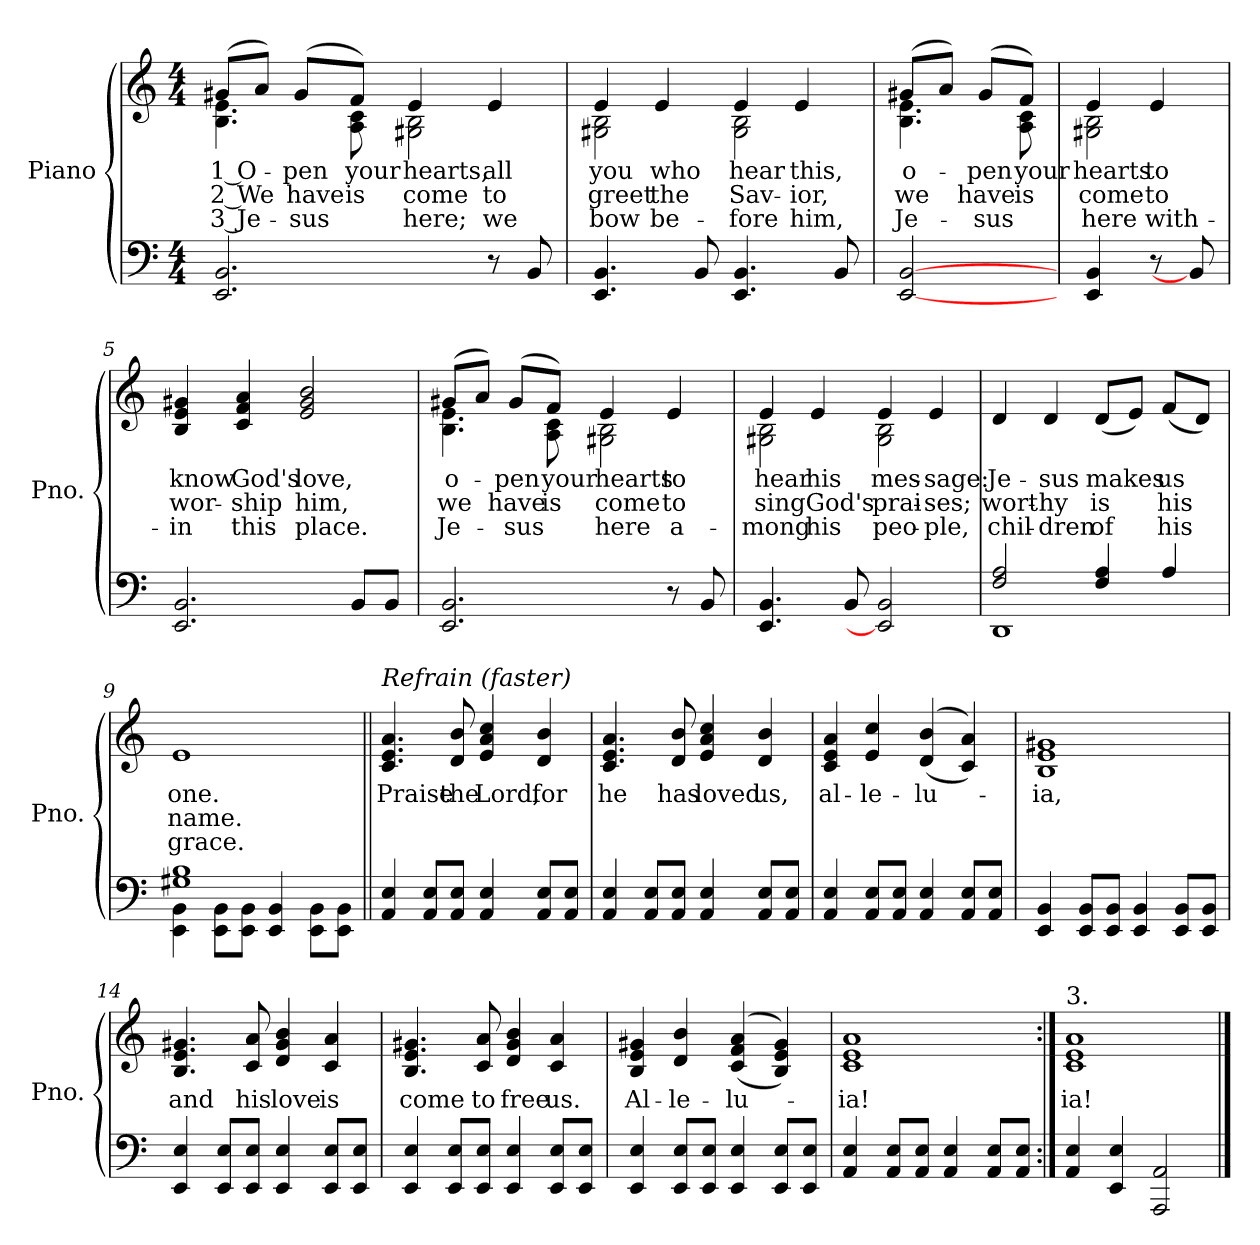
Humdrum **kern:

**kern	**kern	**text	**text	**text
*part2	*part1	*part1	*part1	*part1
*staff2	*staff1	*staff1	*staff1	*staff1
*I"Piano	*I"Piano	*	*	*
*I'Pno.	*I'Pno.	*	*	*
!!LO:PB:g=z
*clefF4	*clefG2	*	*	*
*k[]	*k[]	*	*	*
*C:	*C:	*	*	*
*M4/4	*M4/4	*	*	*
=1	=1	=1	=1	=1
!	!	!LO:LY:b:color=#000000	!LO:LY:b:color=#000000	!LO:LY:b:color=#000000
*	*^	*	*	*
2.EEi/ 2.BBi	(8g#Xi/L	4.Bi\ 4.ei	1 O-	2 We	3 Je-
.	8ai/J)	.	.	.	.
!	!	!	!LO:LY:b:color=#000000	!LO:LY:b:color=#000000	!LO:LY:b:color=#000000
.	(8g#i/L	.	-pen	have	-sus
!	!	!	!LO:LY:b:color=#000000	!LO:LY:b:color=#000000	!
.	8fi/J)	8Ai\ 8ciL	your	is	.
!	!	!	!LO:LY:b:color=#000000	!LO:LY:b:color=#000000	!LO:LY:b:color=#000000
.	4ei/	2G#Xi\ 2Bi	hearts,	come	here;
!	!	!	!LO:LY:b:color=#000000	!LO:LY:b:color=#000000	!LO:LY:b:color=#000000
8r	4ei/	.	all	to	we
8BBi/L	.	.	.	.	.
=2	=2	=2	=2	=2	=2
!	!	!	!LO:LY:b:color=#000000	!LO:LY:b:color=#000000	!LO:LY:b:color=#000000
4.EEi/ 4.BBi	4ei/	2G#Xi\ 2Bi	you	greet	bow
!	!	!	!LO:LY:b:color=#000000	!LO:LY:b:color=#000000	!LO:LY:b:color=#000000
.	4ei/	.	who	the	be-
8BBi/L	.	.	.	.	.
!	!	!	!LO:LY:b:color=#000000	!LO:LY:b:color=#000000	!LO:LY:b:color=#000000
4.EEi/ 4.BBi	4ei/	2G#i\ 2Bi	hear	Sav-	-fore
!	!	!	!LO:LY:b:color=#000000	!LO:LY:b:color=#000000	!LO:LY:b:color=#000000
.	4ei/	.	this,	-ior,	him,
8BBi/L	.	.	.	.	.
=3	=3	=3	=3	=3	=3
!	!	!	!LO:LY:b:color=#000000	!LO:LY:b:color=#000000	!LO:LY:b:color=#000000
[2EEi/ [2BBi	(8g#Xi/L	4.Bi\ 4.ei	o-	we	Je-
.	8ai/J)	.	.	.	.
!	!	!	!LO:LY:b:color=#000000	!LO:LY:b:color=#000000	!LO:LY:b:color=#000000
.	(8g#i/L	.	-pen	have	-sus
!	!	!	!LO:LY:b:color=#000000	!LO:LY:b:color=#000000	!
.	8fi/J)	8Ai\ 8ciL	your	is	.
!!LO:LB:g=z	!!
=4	=4	=4	=4	=4	=4
!	!	!	!LO:LY:b:color=#000000	!LO:LY:b:color=#000000	!LO:LY:b:color=#000000
4EEi/ 4BBi	4ei/	2G#Xi\ 2Bi	hearts	come	here
!	!	!	!LO:LY:b:color=#000000	!LO:LY:b:color=#000000	!LO:LY:b:color=#000000
8r	4ei/	.	to	to	with-
8BBi/L]	.	.	.	.	.
*	*v	*v	*	*	*
=5	=5	=5	=5	=5
!	!	!LO:LY:b:color=#000000	!LO:LY:b:color=#000000	!LO:LY:b:color=#000000
2.EEi/ 2.BBi	4Bi/ 4ei 4g#Xi	know	wor-	-in
!	!	!LO:LY:b:color=#000000	!LO:LY:b:color=#000000	!LO:LY:b:color=#000000
.	4ci/ 4fi 4ai	God's	-ship	this
!	!	!LO:LY:b:color=#000000	!LO:LY:b:color=#000000	!LO:LY:b:color=#000000
.	2ei/ 2g#i 2bi	love,	him,	place.
8BBi/L	.	.	.	.
8BBi/J	.	.	.	.
=6	=6	=6	=6	=6
!	!	!LO:LY:b:color=#000000	!LO:LY:b:color=#000000	!LO:LY:b:color=#000000
*	*^	*	*	*
2.EEi/ 2.BBi	(8g#Xi/L	4.Bi\ 4.ei	o-	we	Je-
.	8ai/J)	.	.	.	.
!	!	!	!LO:LY:b:color=#000000	!LO:LY:b:color=#000000	!LO:LY:b:color=#000000
.	(8g#i/L	.	-pen	have	-sus
!	!	!	!LO:LY:b:color=#000000	!LO:LY:b:color=#000000	!
.	8fi/J)	8Ai\ 8ciL	your	is	.
!	!	!	!LO:LY:b:color=#000000	!LO:LY:b:color=#000000	!LO:LY:b:color=#000000
.	4ei/	2G#Xi\ 2Bi	hearts	come	here
!	!	!	!LO:LY:b:color=#000000	!LO:LY:b:color=#000000	!LO:LY:b:color=#000000
8r	4ei/	.	to	to	a-
8BBi/L	.	.	.	.	.
!!LO:LB:g=z	!!
=7	=7	=7	=7	=7	=7
!	!	!	!LO:LY:b:color=#000000	!LO:LY:b:color=#000000	!LO:LY:b:color=#000000
4.EEi/ 4.BBi	4ei/	2G#Xi\ 2Bi	hear	sing	-mong
!	!	!	!LO:LY:b:color=#000000	!LO:LY:b:color=#000000	!LO:LY:b:color=#000000
.	4ei/	.	his	God's	his
8BBi/L	.	.	.	.	.
!	!	!	!LO:LY:b:color=#000000	!LO:LY:b:color=#000000	!LO:LY:b:color=#000000
2EEi/] 2BBi	4ei/	2G#i\ 2Bi	mes-	prai-	peo-
!	!	!	!LO:LY:b:color=#000000	!LO:LY:b:color=#000000	!LO:LY:b:color=#000000
.	4ei/	.	-sage:	-ses;	-ple,
*	*v	*v	*	*	*
=8	=8	=8	=8	=8
*^	*	*	*	*
!	!	!	!LO:LY:b:color=#000000	!LO:LY:b:color=#000000	!LO:LY:b:color=#000000
2Fi/ 2Ai	1DDi/	4di/	Je-	wort-	chil-
!	!	!	!LO:LY:b:color=#000000	!LO:LY:b:color=#000000	!LO:LY:b:color=#000000
.	.	4di/	-sus	-hy	-dren
!	!	!	!LO:LY:b:color=#000000	!LO:LY:b:color=#000000	!LO:LY:b:color=#000000
4Fi/ 4Ai	.	(8di/L	makes	is	of
.	.	8ei/J)	.	.	.
!	!	!	!LO:LY:b:color=#000000	!LO:LY:b:color=#000000	!LO:LY:b:color=#000000
4Ai/	.	(8fi/L	us	his	his
.	.	8di/J)	.	.	.
=9	=9	=9	=9	=9	=9
!	!	!	!LO:LY:b:color=#000000	!LO:LY:b:color=#000000	!LO:LY:b:color=#000000
1G#Xi\ 1Bi	4EEi\ 4BBi	1ei/	one.	name.	grace.
.	8EEi\ 8BBiL	.	.	.	.
.	8EEi\ 8BBiJ	.	.	.	.
.	4EEi/ 4BBi	.	.	.	.
.	8EEi\ 8BBiL	.	.	.	.
.	8EEi\ 8BBiJ	.	.	.	.
!!LO:LB:g=z
=10||	=10||	=10||	=10||	=10||	=10||
!	!	!LO:TX:a:i:t=Refrain (faster)	!	!	!
!	!	!	!LO:LY:b:color=#000000	!	!
*v	*v	*	*	*	*
4AAi/ 4Ei	4.ci/ 4.ei 4.ai	Praise	.	.
8AAi/ 8EiL	.	.	.	.
!	!	!LO:LY:b:color=#000000	!	!
8AAi/ 8EiJ	8di/ 8biL	the	.	.
!	!	!LO:LY:b:color=#000000	!	!
4AAi/ 4Ei	4ei/ 4ai 4cci	Lord,	.	.
!	!	!LO:LY:b:color=#000000	!	!
8AAi/ 8EiL	4di/ 4bi	for	.	.
8AAi/ 8EiJ	.	.	.	.
=11	=11	=11	=11	=11
!	!	!LO:LY:b:color=#000000	!	!
4AAi/ 4Ei	4.ci/ 4.ei 4.ai	he	.	.
8AAi/ 8EiL	.	.	.	.
!	!	!LO:LY:b:color=#000000	!	!
8AAi/ 8EiJ	8di/ 8biL	has	.	.
!	!	!LO:LY:b:color=#000000	!	!
4AAi/ 4Ei	4ei/ 4ai 4cci	loved	.	.
!	!	!LO:LY:b:color=#000000	!	!
8AAi/ 8EiL	4di/ 4bi	us,	.	.
8AAi/ 8EiJ	.	.	.	.
=12	=12	=12	=12	=12
!	!	!LO:LY:b:color=#000000	!	!
4AAi/ 4Ei	4ci/ 4ei 4ai	al-	.	.
!	!	!LO:LY:b:color=#000000	!	!
8AAi/ 8EiL	4ei/ 4cci	-le-	.	.
8AAi/ 8EiJ	.	.	.	.
!	!	!LO:LY:b:color=#000000	!	!
4AAi/ 4Ei	((4di/ 4bi	-lu-	.	.
8AAi/ 8EiL	4ci/ 4ai))	.	.	.
8AAi/ 8EiJ	.	.	.	.
!!LO:PB:g=z
=13	=13	=13	=13	=13
!	!	!LO:LY:b:color=#000000	!	!
4EEi/ 4BBi	1Bi/ 1ei 1g#Xi	-ia,	.	.
8EEi/ 8BBiL	.	.	.	.
8EEi/ 8BBiJ	.	.	.	.
4EEi/ 4BBi	.	.	.	.
8EEi/ 8BBiL	.	.	.	.
8EEi/ 8BBiJ	.	.	.	.
=14	=14	=14	=14	=14
!	!	!LO:LY:b:color=#000000	!	!
4EEi/ 4Ei	4.Bi/ 4.ei 4.g#Xi	and	.	.
8EEi/ 8EiL	.	.	.	.
!	!	!LO:LY:b:color=#000000	!	!
8EEi/ 8EiJ	8ci/ 8aiL	his	.	.
!	!	!LO:LY:b:color=#000000	!	!
4EEi/ 4Ei	4di/ 4g#i 4bi	love	.	.
!	!	!LO:LY:b:color=#000000	!	!
8EEi/ 8EiL	4ci/ 4ai	is	.	.
8EEi/ 8EiJ	.	.	.	.
=15	=15	=15	=15	=15
!	!	!LO:LY:b:color=#000000	!	!
4EEi/ 4Ei	4.Bi/ 4.ei 4.g#Xi	come	.	.
8EEi/ 8EiL	.	.	.	.
!	!	!LO:LY:b:color=#000000	!	!
8EEi/ 8EiJ	8ci/ 8aiL	to	.	.
!	!	!LO:LY:b:color=#000000	!	!
4EEi/ 4Ei	4di/ 4g#i 4bi	free	.	.
!	!	!LO:LY:b:color=#000000	!	!
8EEi/ 8EiL	4ci/ 4ai	us.	.	.
8EEi/ 8EiJ	.	.	.	.
!!LO:LB:g=z
=16	=16	=16	=16	=16
!	!	!LO:LY:b:color=#000000	!	!
4EEi/ 4Ei	4Bi/ 4ei 4g#Xi	Al-	.	.
!	!	!LO:LY:b:color=#000000	!	!
8EEi/ 8EiL	4di/ 4bi	-le-	.	.
8EEi/ 8EiJ	.	.	.	.
!	!	!LO:LY:b:color=#000000	!	!
4EEi/ 4Ei	((4ci/ 4fi 4ai	-lu-	.	.
8EEi/ 8EiL	4Bi/ 4ei 4g#i))	.	.	.
8EEi/ 8EiJ	.	.	.	.
=17	=17	=17	=17	=17
!	!	!LO:LY:b:color=#000000	!	!
4AAi/ 4Ei	1ci/ 1ei 1ai	-ia!	.	.
8AAi/ 8EiL	.	.	.	.
8AAi/ 8EiJ	.	.	.	.
4AAi/ 4Ei	.	.	.	.
8AAi/ 8EiL	.	.	.	.
8AAi/ 8EiJ	.	.	.	.
=18:|!	=18:|!	=18:|!	=18:|!	=18:|!
!	!LO:TX:a:t=3.	!	!	!
!	!	!LO:LY:b:color=#000000	!	!
4AAi/ 4Ei	1ci/ 1ei 1ai	ia!	.	.
4EEi/ 4Ei	.	.	.	.
2AAAi/ 2AAi	.	.	.	.
==	==	==	==	==
*-	*-	*-	*-	*-
